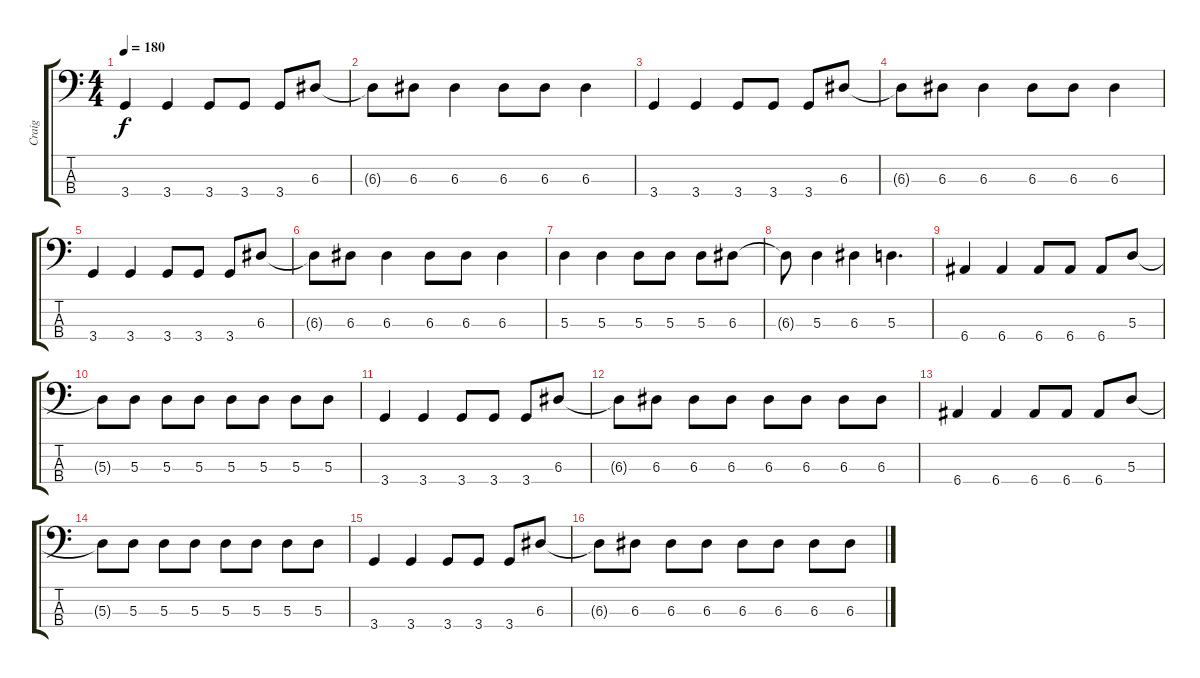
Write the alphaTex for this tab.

\track ("Craig" "Craig") {instrument electricbassfinger}
\staff {score tabs}
\tuning (G2 D2 A1 E1) {hide}
\ts (4 4)
\tempo 180
\clef f4
\ks c
3.4.4{dy f} 3.4.4 3.4.8 3.4.8 3.4.8 6.3.8 |
6.3{t}.8 6.3.8 6.3.4 6.3.8 6.3.8 6.3.4 |
3.4.4 3.4.4 3.4.8 3.4.8 3.4.8 6.3.8 |
6.3{t}.8 6.3.8 6.3.4 6.3.8 6.3.8 6.3.4 |
3.4.4 3.4.4 3.4.8 3.4.8 3.4.8 6.3.8 |
6.3{t}.8 6.3.8 6.3.4 6.3.8 6.3.8 6.3.4 |
5.3.4 5.3.4 5.3.8 5.3.8 5.3.8 6.3.8 |
6.3{t}.8 5.3.4 6.3.4 5.3.4{d} |
6.4.4 6.4.4 6.4.8 6.4.8 6.4.8 5.3.8 |
5.3{t}.8 5.3.8 5.3.8 5.3.8 5.3.8 5.3.8 5.3.8 5.3.8 |
3.4.4 3.4.4 3.4.8 3.4.8 3.4.8 6.3.8 |
6.3{t}.8 6.3.8 6.3.8 6.3.8 6.3.8 6.3.8 6.3.8 6.3.8 |
6.4.4 6.4.4 6.4.8 6.4.8 6.4.8 5.3.8 |
5.3{t}.8 5.3.8 5.3.8 5.3.8 5.3.8 5.3.8 5.3.8 5.3.8 |
3.4.4 3.4.4 3.4.8 3.4.8 3.4.8 6.3.8 |
6.3{t}.8 6.3.8 6.3.8 6.3.8 6.3.8 6.3.8 6.3.8 6.3.8
